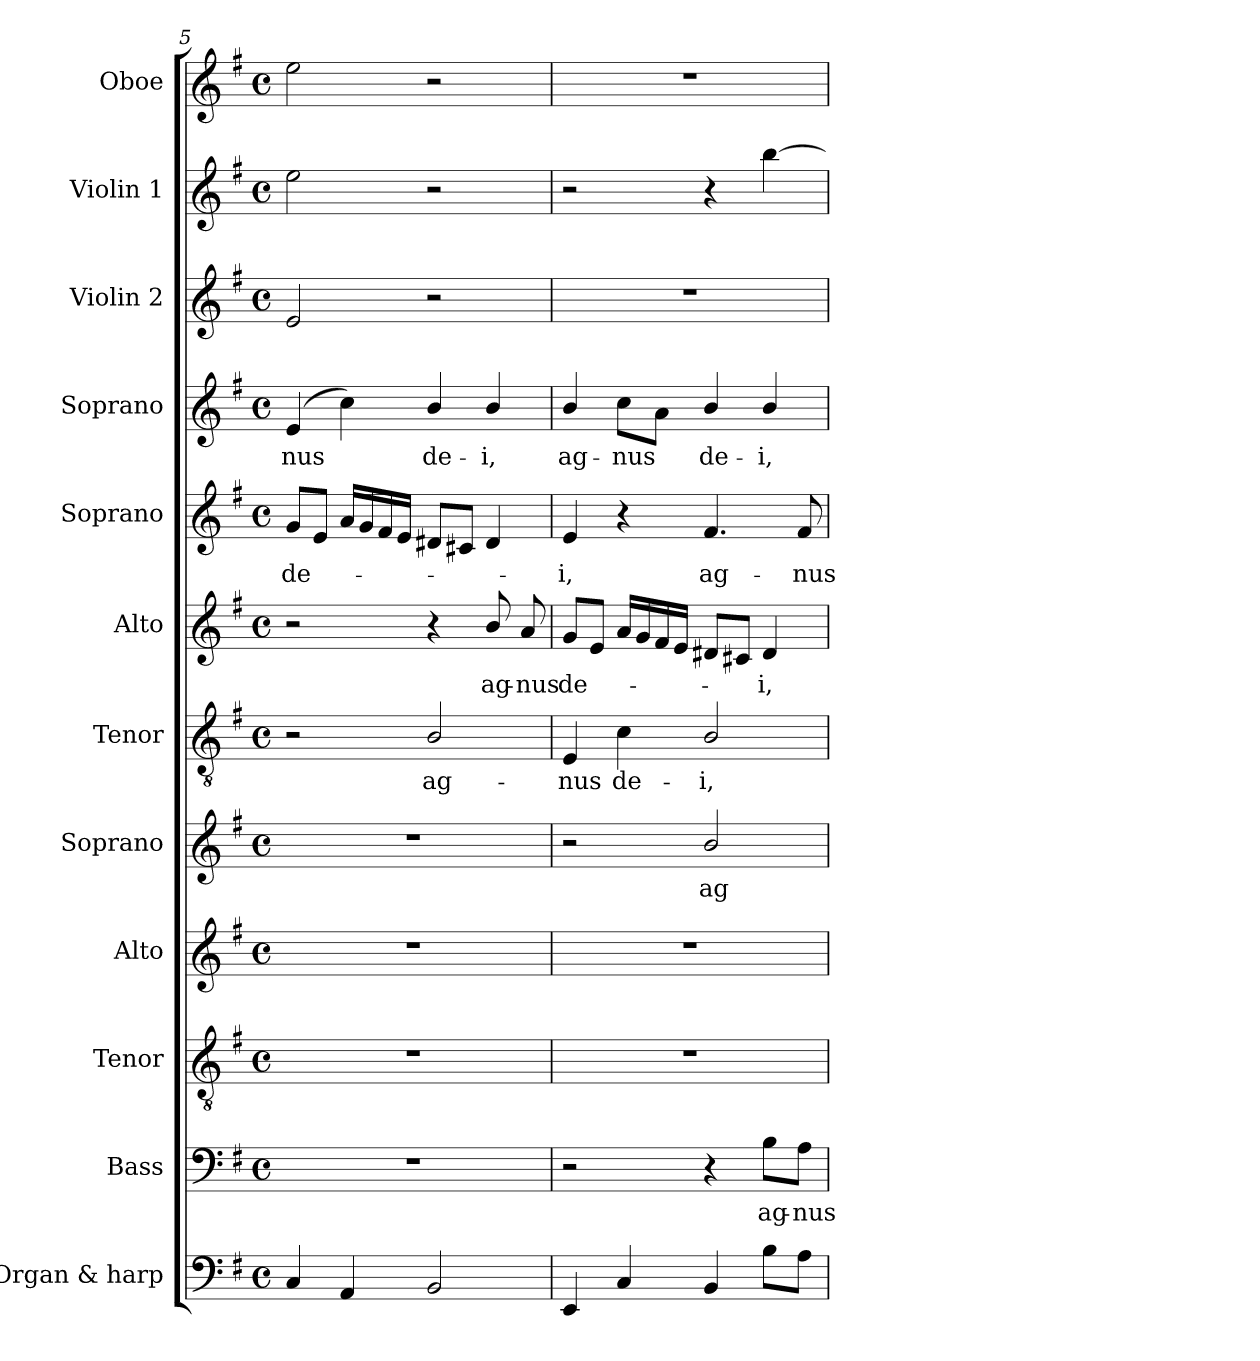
**kern	**kern	**text	**kern	**kern	**kern	**text	**kern	**text	**kern	**text	**kern	**text	**kern	**text	**kern	**kern	**kern
*part12	*part11	*part11	*part10	*part9	*part8	*part8	*part7	*part7	*part6	*part6	*part5	*part5	*part4	*part4	*part3	*part2	*part1
*staff12	*staff11	*staff11	*staff10	*staff9	*staff8	*staff8	*staff7	*staff7	*staff6	*staff6	*staff5	*staff5	*staff4	*staff4	*staff3	*staff2	*staff1
*I"Organ & harp	*I"Bass	*	*I"Tenor	*I"Alto	*I"Soprano	*	*I"Tenor	*	*I"Alto	*	*I"Soprano	*	*I"Soprano	*	*I"Violin 2	*I"Violin 1	*I"Oboe
*I'Org. & H.	*I'B.	*	*I'T.	*I'A.	*I'S.	*	*I'T.	*	*I'A.	*	*I'S.	*	*I'S.	*	*I'Vln. 2	*I'Vln. 1	*I'Ob.
*clefF4	*clefF4	*	*clefGv2	*clefG2	*clefG2	*	*clefGv2	*	*clefG2	*	*clefG2	*	*clefG2	*	*clefG2	*clefG2	*clefG2
*	*	*	*ITrd7c12	*	*	*	*ITrd7c12	*	*	*	*	*	*	*	*	*	*
*k[f#]	*k[f#]	*	*k[f#]	*k[f#]	*k[f#]	*	*k[f#]	*	*k[f#]	*	*k[f#]	*	*k[f#]	*	*k[f#]	*k[f#]	*k[f#]
*G:	*G:	*	*G:	*G:	*G:	*	*G:	*	*G:	*	*G:	*	*G:	*	*G:	*G:	*G:
*M4/4	*M4/4	*	*M4/4	*M4/4	*M4/4	*	*M4/4	*	*M4/4	*	*M4/4	*	*M4/4	*	*M4/4	*M4/4	*M4/4
*met(c)	*met(c)	*	*met(c)	*met(c)	*met(c)	*	*met(c)	*	*met(c)	*	*met(c)	*	*met(c)	*	*met(c)	*met(c)	*met(c)
=5	=5	=5	=5	=5	=5	=5	=5	=5	=5	=5	=5	=5	=5	=5	=5	=5	=5
!	!	!	!	!	!	!	!	!	!	!	!	!LO:LY:b:color=#000000	!	!	!	!	!
!	!	!	!	!	!	!	!	!	!	!	!	!	!	!LO:LY:b:color=#000000	!	!	!
4Ci/	1r	.	1r	1r	1r	.	2r	.	2r	.	8gi/L	de-	(4ei/	-nus	2ei/	2eei\	2eei\
.	.	.	.	.	.	.	.	.	.	.	8ei/J	.	.	.	.	.	.
4AAi/	.	.	.	.	.	.	.	.	.	.	16ai/LL	.	4cci\)	.	.	.	.
.	.	.	.	.	.	.	.	.	.	.	16gi/	.	.	.	.	.	.
.	.	.	.	.	.	.	.	.	.	.	16f#i/	.	.	.	.	.	.
.	.	.	.	.	.	.	.	.	.	.	16ei/JJ	.	.	.	.	.	.
!	!	!	!	!	!	!	!	!LO:LY:b:color=#000000	!	!	!	!	!	!	!	!	!
!	!	!	!	!	!	!	!	!	!	!	!	!	!	!LO:LY:b:color=#000000	!	!	!
2BBi/	.	.	.	.	.	.	2BBi/	ag-	4r	.	8d#Xi/L	.	4bi/	de-	2r	2r	2r
.	.	.	.	.	.	.	.	.	.	.	8c#i/J	.	.	.	.	.	.
!	!	!	!	!	!	!	!	!	!	!LO:LY:b:color=#000000	!	!	!	!	!	!	!
!	!	!	!	!	!	!	!	!	!	!	!	!	!	!LO:LY:b:color=#000000	!	!	!
.	.	.	.	.	.	.	.	.	8bi/	ag-	4d#i/	.	4bi/	-i,	.	.	.
!	!	!	!	!	!	!	!	!	!	!LO:LY:b:color=#000000	!	!	!	!	!	!	!
.	.	.	.	.	.	.	.	.	8ai/	-nus	.	.	.	.	.	.	.
=6	=6	=6	=6	=6	=6	=6	=6	=6	=6	=6	=6	=6	=6	=6	=6	=6	=6
!	!	!	!	!	!	!	!	!LO:LY:b:color=#000000	!	!	!	!	!	!	!	!	!
!	!	!	!	!	!	!	!	!	!	!LO:LY:b:color=#000000	!	!	!	!	!	!	!
!	!	!	!	!	!	!	!	!	!	!	!	!LO:LY:b:color=#000000	!	!	!	!	!
!	!	!	!	!	!	!	!	!	!	!	!	!	!	!LO:LY:b:color=#000000	!	!	!
4EEi/	2r	.	1r	1r	2r	.	4EEi/	-nus	8gi/L	de-	4ei/	-i,	4bi/	ag-	1r	2r	1r
.	.	.	.	.	.	.	.	.	8ei/J	.	.	.	.	.	.	.	.
!	!	!	!	!	!	!	!	!LO:LY:b:color=#000000	!	!	!	!	!	!	!	!	!
!	!	!	!	!	!	!	!	!	!	!	!	!	!	!LO:LY:b:color=#000000	!	!	!
4Ci/	.	.	.	.	.	.	4Ci\	de-	16ai/LL	.	4r	.	8cci\L	-nus	.	.	.
.	.	.	.	.	.	.	.	.	16gi/	.	.	.	.	.	.	.	.
.	.	.	.	.	.	.	.	.	16f#i/	.	.	.	8ai\J	.	.	.	.
.	.	.	.	.	.	.	.	.	16ei/JJ	.	.	.	.	.	.	.	.
!	!	!	!	!	!	!LO:LY:b:color=#000000	!	!	!	!	!	!	!	!	!	!	!
!	!	!	!	!	!	!	!	!LO:LY:b:color=#000000	!	!	!	!	!	!	!	!	!
!	!	!	!	!	!	!	!	!	!	!	!	!LO:LY:b:color=#000000	!	!	!	!	!
!	!	!	!	!	!	!	!	!	!	!	!	!	!	!LO:LY:b:color=#000000	!	!	!
4BBi/	4r	.	.	.	2bi/	ag-	2BBi/	-i,	8d#Xi/L	.	4.f#i/	ag-	4bi/	de-	.	4r	.
.	.	.	.	.	.	.	.	.	8c#i/J	.	.	.	.	.	.	.	.
!	!	!LO:LY:b:color=#000000	!	!	!	!	!	!	!	!	!	!	!	!	!	!	!
!	!	!	!	!	!	!	!	!	!	!LO:LY:b:color=#000000	!	!	!	!	!	!	!
!	!	!	!	!	!	!	!	!	!	!	!	!	!	!LO:LY:b:color=#000000	!	!	!
8Bi\L	8Bi\L	ag-	.	.	.	.	.	.	4d#i/	-i,	.	.	4bi/	-i,	.	[4bbi\	.
!	!	!LO:LY:b:color=#000000	!	!	!	!	!	!	!	!	!	!	!	!	!	!	!
!	!	!	!	!	!	!	!	!	!	!	!	!LO:LY:b:color=#000000	!	!	!	!	!
8Ai\J	8Ai\J	-nus	.	.	.	.	.	.	.	.	8f#i/	-nus	.	.	.	.	.
=	=	=	=	=	=	=	=	=	=	=	=	=	=	=	=	=	=
*-	*-	*-	*-	*-	*-	*-	*-	*-	*-	*-	*-	*-	*-	*-	*-	*-	*-
